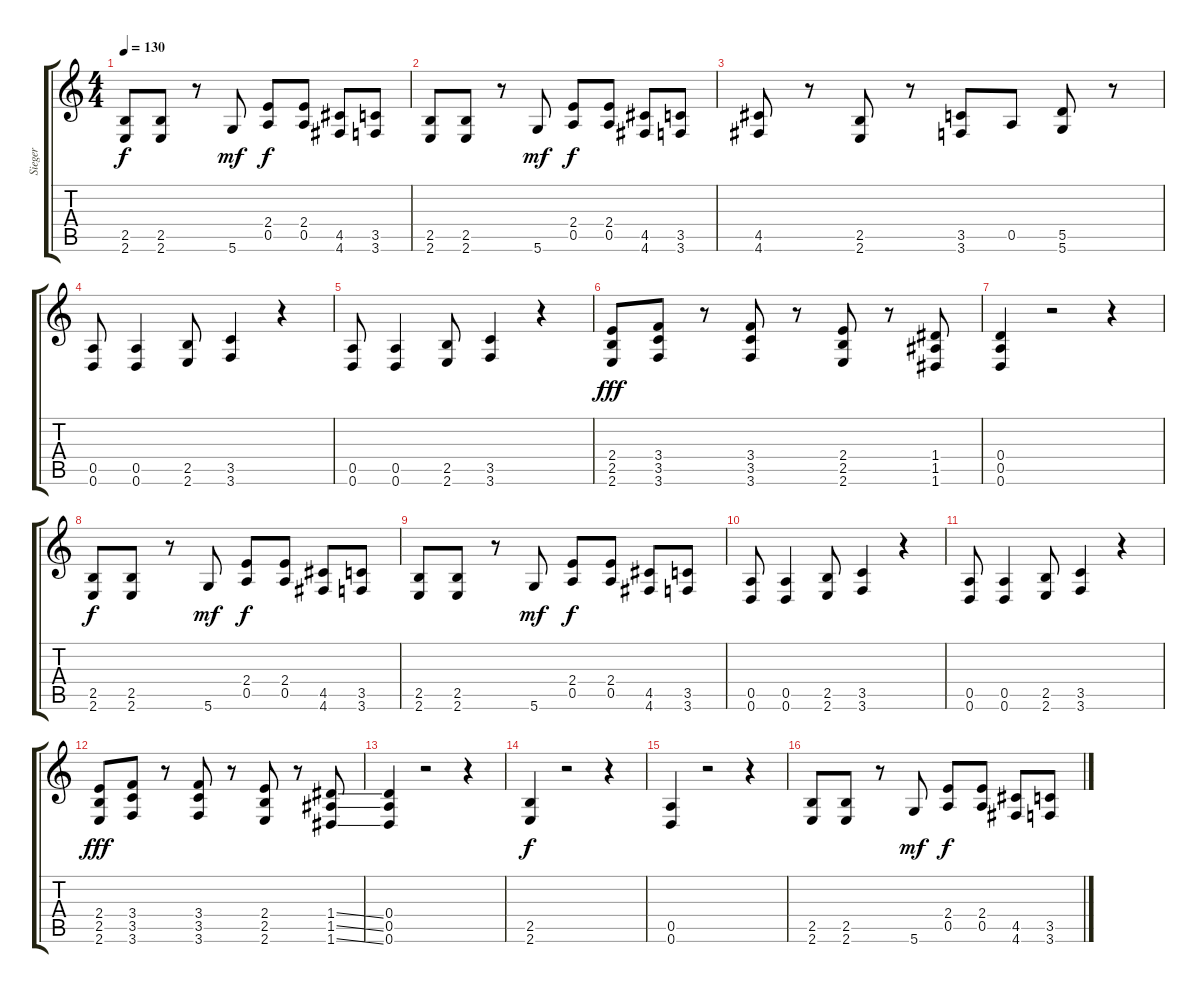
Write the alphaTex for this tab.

\track ("Sieger" "Sieger") {instrument distortionguitar}
\staff {score tabs}
\tuning (E4 B3 G3 D3 A2 D2) {hide}
\ts (4 4)
\tempo 130
\clef g2
\ks c
(2.5 2.6).8{dy f} (2.5 2.6).8 r.8 5.6.8{dy mf} (2.4 0.5).8{dy f} (2.4 0.5).8 (4.5 4.6).8 (3.5 3.6).8 |
(2.5 2.6).8 (2.5 2.6).8 r.8 5.6.8{dy mf} (2.4 0.5).8{dy f} (2.4 0.5).8 (4.5 4.6).8 (3.5 3.6).8 |
(4.5 4.6).8 r.8 (2.5 2.6).8 r.8 (3.5 3.6).8 0.5.8 (5.5 5.6).8 r.8 |
(0.5 0.6).8 (0.5 0.6).4 (2.5 2.6).8 (3.5 3.6).4 r.4 |
(0.5 0.6).8 (0.5 0.6).4 (2.5 2.6).8 (3.5 3.6).4 r.4 |
(2.4 2.5 2.6).8{dy fff} (3.4 3.5 3.6).8 r.8 (3.4 3.5 3.6).8 r.8 (2.4 2.5 2.6).8 r.8 (1.4 1.5 1.6).8 |
(0.4 0.5 0.6).4 r.2 r.4 |
(2.5 2.6).8{dy f} (2.5 2.6).8 r.8 5.6.8{dy mf} (2.4 0.5).8{dy f} (2.4 0.5).8 (4.5 4.6).8 (3.5 3.6).8 |
(2.5 2.6).8 (2.5 2.6).8 r.8 5.6.8{dy mf} (2.4 0.5).8{dy f} (2.4 0.5).8 (4.5 4.6).8 (3.5 3.6).8 |
(0.5 0.6).8 (0.5 0.6).4 (2.5 2.6).8 (3.5 3.6).4 r.4 |
(0.5 0.6).8 (0.5 0.6).4 (2.5 2.6).8 (3.5 3.6).4 r.4 |
(2.4 2.5 2.6).8{dy fff} (3.4 3.5 3.6).8 r.8 (3.4 3.5 3.6).8 r.8 (2.4 2.5 2.6).8 r.8 (1.4{ss} 1.5{ss} 1.6{ss}).8 |
(0.4 0.5 0.6).4 r.2 r.4 |
(2.5 2.6).4{dy f} r.2 r.4 |
(0.5 0.6).4 r.2 r.4 |
(2.5 2.6).8 (2.5 2.6).8 r.8 5.6.8{dy mf} (2.4 0.5).8{dy f} (2.4 0.5).8 (4.5 4.6).8 (3.5 3.6).8
